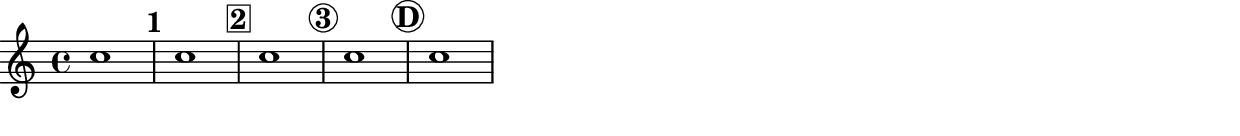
%% Generated by lilypond-book
%% Options: [exampleindent=10.16\mm,indent=0\mm,line-width=160\mm,paper-height=845.047\pt,paper-width=597.508\pt,papersize='(cons (* 597.508 pt) (* 845.047 pt)),quote]
\include "lilypond-book-preamble.ly"


% ****************************************************************
% Start cut-&-pastable-section
% ****************************************************************

#(ly:set-option 'eps-box-padding 3.000000)



\paper {
  #(set-paper-size '(cons (* 597.508 pt) (* 845.047 pt)))
  indent = 0\mm
  line-width = 160\mm
  % offset the left padding, also add 1mm as lilypond creates cropped
  % images with a little space on the right
  line-width = #(- line-width (* mm  3.000000) (* mm 1))
  line-width = 160\mm - 2.0 * 10.16\mm
  % offset the left padding, also add 1mm as lilypond creates cropped
  % images with a little space on the right
  line-width = #(- line-width (* mm  3.000000) (* mm 1))
}

\layout {
  
}




% ****************************************************************
% ly snippet:
% ****************************************************************
\sourcefileline 4204
\relative c'' {
  \set Score.rehearsalMarkFormatter = #format-mark-numbers
  c1 \mark \default
  c1 \mark \default
  \set Score.rehearsalMarkFormatter = #format-mark-box-numbers
  c1 \mark \default
  \set Score.rehearsalMarkFormatter = #format-mark-circle-numbers
  c1 \mark \default
  \set Score.rehearsalMarkFormatter = #format-mark-circle-letters
  c1
}


% ****************************************************************
% end ly snippet
% ****************************************************************
